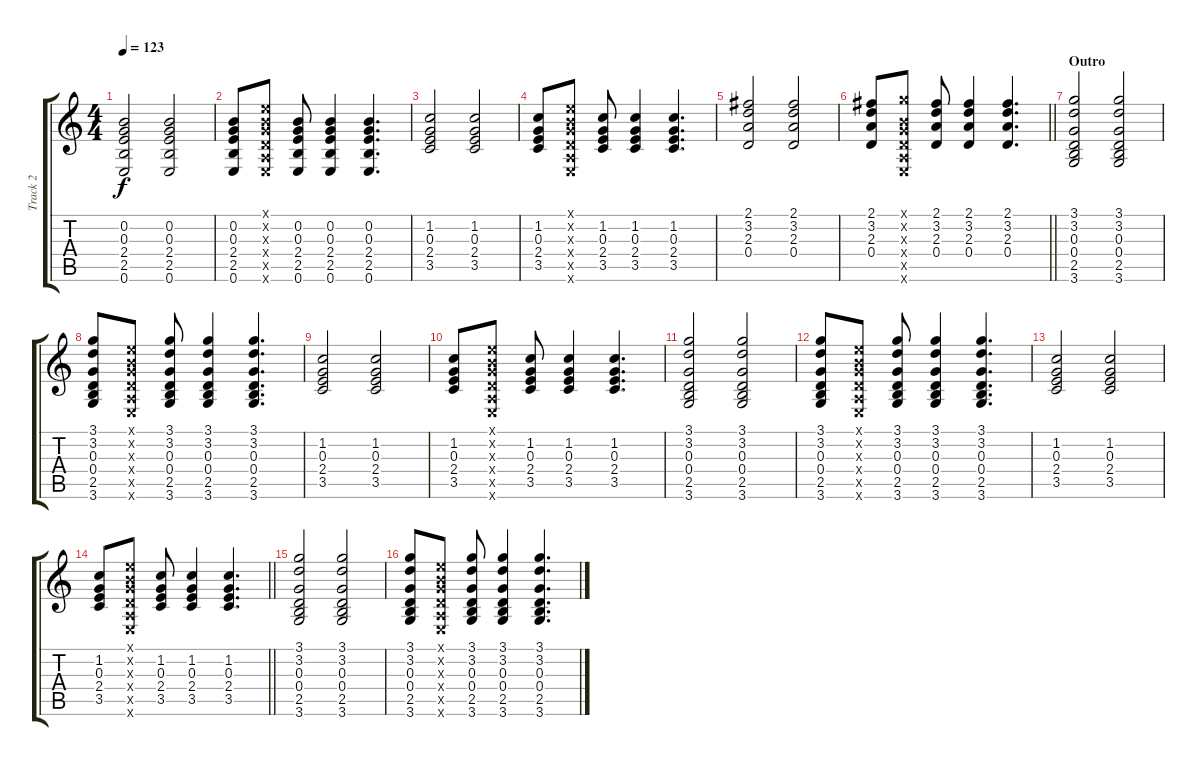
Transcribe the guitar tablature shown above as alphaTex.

\track ("Track 2" "Track 2") {instrument acousticguitarsteel}
\staff {score tabs}
\tuning (E4 B3 G3 D3 A2 E2) {hide}
\ts (4 4)
\tempo 123
\clef g2
\ks c
(0.2 0.3 2.4 2.5 0.6).2{dy f} (0.2 0.3 2.4 2.5 0.6).2 |
(0.2 0.3 2.4 2.5 0.6).8 (0.1{x} 0.2{x} 0.3{x} 0.4{x} 0.5{x} 0.6{x}).8 (0.2 0.3 2.4 2.5 0.6).8 (0.2 0.3 2.4 2.5 0.6).4 (0.2 0.3 2.4 2.5 0.6).4{d} |
(1.2 0.3 2.4 3.5).2 (1.2 0.3 2.4 3.5).2 |
(1.2 0.3 2.4 3.5).8 (0.1{x} 0.2{x} 0.3{x} 0.4{x} 0.5{x} 0.6{x}).8 (1.2 0.3 2.4 3.5).8 (1.2 0.3 2.4 3.5).4 (1.2 0.3 2.4 3.5).4{d} |
(2.1 3.2 2.3 0.4).2 (2.1 3.2 2.3 0.4).2 |
\barLineRight lightlight
(2.1 3.2 2.3 0.4).8 (3.1{x} 0.2{x} 0.3{x} 0.4{x} 0.5{x} 0.6{x}).8 (2.1 3.2 2.3 0.4).8 (2.1 3.2 2.3 0.4).4 (2.1 3.2 2.3 0.4).4{d} |
\section ("" "Outro")
(3.1 3.2 0.3 0.4 2.5 3.6).2 (3.1 3.2 0.3 0.4 2.5 3.6).2 |
(3.1 3.2 0.3 0.4 2.5 3.6).8 (0.1{x} 0.2{x} 0.3{x} 0.4{x} 0.5{x} 0.6{x}).8 (3.1 3.2 0.3 0.4 2.5 3.6).8 (3.1 3.2 0.3 0.4 2.5 3.6).4 (3.1 3.2 0.3 0.4 2.5 3.6).4{d} |
(1.2 0.3 2.4 3.5).2 (1.2 0.3 2.4 3.5).2 |
(1.2 0.3 2.4 3.5).8 (0.1{x} 0.2{x} 0.3{x} 0.4{x} 0.5{x} 0.6{x}).8 (1.2 0.3 2.4 3.5).8 (1.2 0.3 2.4 3.5).4 (1.2 0.3 2.4 3.5).4{d} |
(3.1 3.2 0.3 0.4 2.5 3.6).2 (3.1 3.2 0.3 0.4 2.5 3.6).2 |
(3.1 3.2 0.3 0.4 2.5 3.6).8 (0.1{x} 0.2{x} 0.3{x} 0.4{x} 0.5{x} 0.6{x}).8 (3.1 3.2 0.3 0.4 2.5 3.6).8 (3.1 3.2 0.3 0.4 2.5 3.6).4 (3.1 3.2 0.3 0.4 2.5 3.6).4{d} |
(1.2 0.3 2.4 3.5).2 (1.2 0.3 2.4 3.5).2 |
\barLineRight lightlight
(1.2 0.3 2.4 3.5).8 (0.1{x} 0.2{x} 0.3{x} 0.4{x} 0.5{x} 0.6{x}).8 (1.2 0.3 2.4 3.5).8 (1.2 0.3 2.4 3.5).4 (1.2 0.3 2.4 3.5).4{d} |
(3.1 3.2 0.3 0.4 2.5 3.6).2 (3.1 3.2 0.3 0.4 2.5 3.6).2 |
(3.1 3.2 0.3 0.4 2.5 3.6).8 (0.1{x} 0.2{x} 0.3{x} 0.4{x} 0.5{x} 0.6{x}).8 (3.1 3.2 0.3 0.4 2.5 3.6).8 (3.1 3.2 0.3 0.4 2.5 3.6).4 (3.1 3.2 0.3 0.4 2.5 3.6).4{d}
